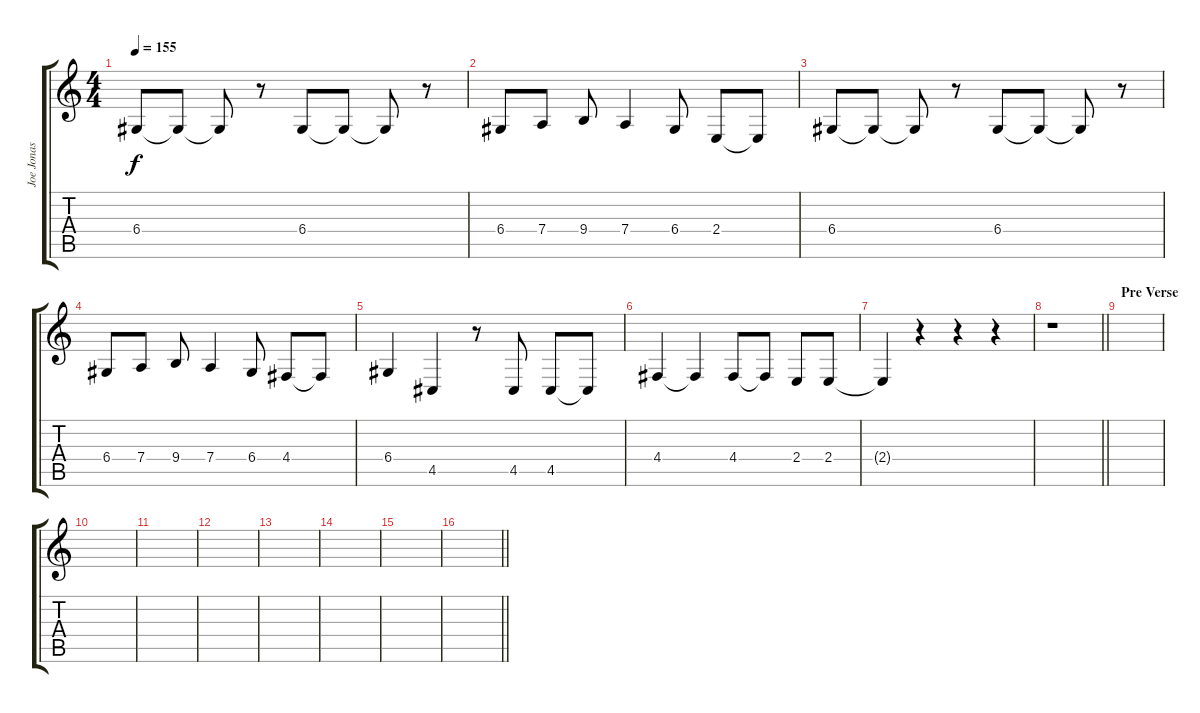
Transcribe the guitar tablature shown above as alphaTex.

\track ("Joe Jonas Vocals" "Joe Jonas ") {instrument oboe}
\staff {score tabs}
\tuning (E4 B3 G3 D3 A2 E2) {hide}
\ts (4 4)
\tempo 155
\clef g2
\ks c
6.4.8{dy f} 6.4{t}.8 6.4{t}.8 r.8 6.4.8 6.4{t}.8 6.4{t}.8 r.8 |
6.4.8 7.4.8 9.4.8 7.4.4 6.4.8 2.4.8 2.4{t}.8 |
6.4.8 6.4{t}.8 6.4{t}.8 r.8 6.4.8 6.4{t}.8 6.4{t}.8 r.8 |
6.4.8 7.4.8 9.4.8 7.4.4 6.4.8 4.4.8 4.4{t}.8 |
6.4.4 4.5.4 r.8 4.5.8 4.5.8 4.5{t}.8 |
4.4.4 4.4{t}.4 4.4.8 4.4{t}.8 2.4.8 2.4.8 |
2.4{t}.4 r.4 r.4 r.4 |
\barLineRight lightlight
r.1 |
\section ("" "Pre Verse")
|
|
|
|
|
|
|
\barLineRight lightlight
